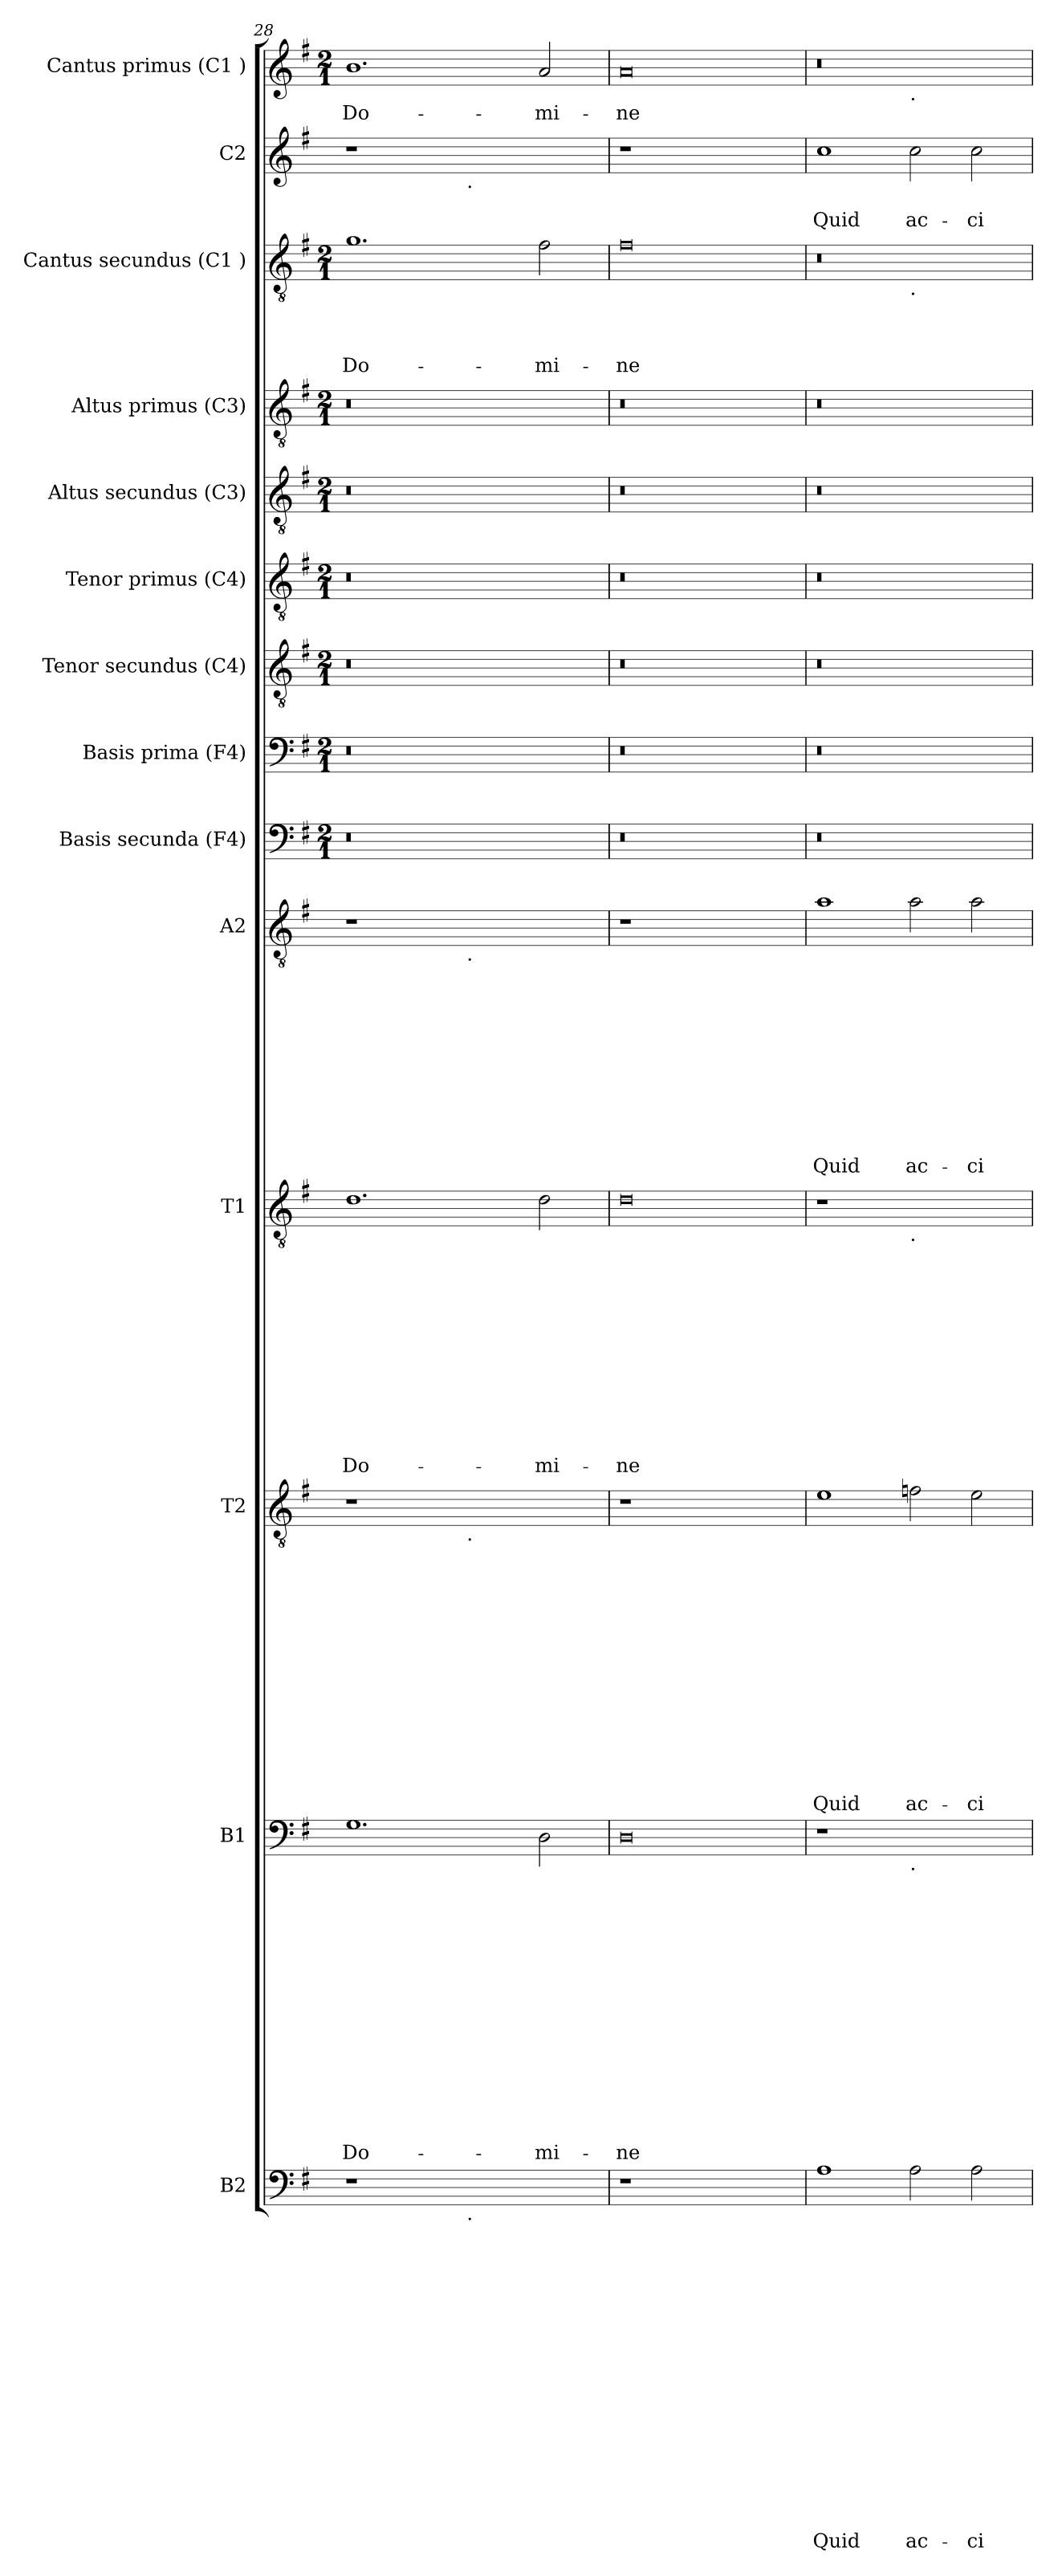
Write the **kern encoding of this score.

**kern	**text	**text	**text	**text	**text	**text	**text	**text	**text	**text	**text	**text	**text	**text	**text	**text	**text	**kern	**text	**text	**text	**text	**text	**text	**text	**text	**text	**text	**text	**text	**text	**text	**text	**kern	**text	**text	**text	**text	**text	**text	**text	**text	**text	**text	**text	**text	**text	**text	**kern	**text	**text	**text	**text	**text	**text	**text	**text	**text	**text	**text	**text	**kern	**text	**text	**text	**text	**text	**text	**text	**text	**text	**text	**text	**kern	**kern	**kern	**kern	**kern	**kern	**kern	**text	**text	**text	**text	**kern	**text	**text	**kern	**text
*part14	*part14	*part14	*part14	*part14	*part14	*part14	*part14	*part14	*part14	*part14	*part14	*part14	*part14	*part14	*part14	*part14	*part14	*part13	*part13	*part13	*part13	*part13	*part13	*part13	*part13	*part13	*part13	*part13	*part13	*part13	*part13	*part13	*part13	*part12	*part12	*part12	*part12	*part12	*part12	*part12	*part12	*part12	*part12	*part12	*part12	*part12	*part12	*part12	*part11	*part11	*part11	*part11	*part11	*part11	*part11	*part11	*part11	*part11	*part11	*part11	*part11	*part10	*part10	*part10	*part10	*part10	*part10	*part10	*part10	*part10	*part10	*part10	*part10	*part9	*part8	*part7	*part6	*part5	*part4	*part3	*part3	*part3	*part3	*part3	*part2	*part2	*part2	*part1	*part1
*staff14	*staff14	*staff14	*staff14	*staff14	*staff14	*staff14	*staff14	*staff14	*staff14	*staff14	*staff14	*staff14	*staff14	*staff14	*staff14	*staff14	*staff14	*staff13	*staff13	*staff13	*staff13	*staff13	*staff13	*staff13	*staff13	*staff13	*staff13	*staff13	*staff13	*staff13	*staff13	*staff13	*staff13	*staff12	*staff12	*staff12	*staff12	*staff12	*staff12	*staff12	*staff12	*staff12	*staff12	*staff12	*staff12	*staff12	*staff12	*staff12	*staff11	*staff11	*staff11	*staff11	*staff11	*staff11	*staff11	*staff11	*staff11	*staff11	*staff11	*staff11	*staff11	*staff10	*staff10	*staff10	*staff10	*staff10	*staff10	*staff10	*staff10	*staff10	*staff10	*staff10	*staff10	*staff9	*staff8	*staff7	*staff6	*staff5	*staff4	*staff3	*staff3	*staff3	*staff3	*staff3	*staff2	*staff2	*staff2	*staff1	*staff1
*I"B2	*	*	*	*	*	*	*	*	*	*	*	*	*	*	*	*	*	*I"B1	*	*	*	*	*	*	*	*	*	*	*	*	*	*	*	*I"T2	*	*	*	*	*	*	*	*	*	*	*	*	*	*	*I"T1	*	*	*	*	*	*	*	*	*	*	*	*	*I"A2	*	*	*	*	*	*	*	*	*	*	*	*I"Basis secunda (F4)	*I"Basis prima (F4)	*I"Tenor secundus (C4)	*I"Tenor primus (C4)	*I"Altus secundus (C3)	*I"Altus primus (C3)	*I"Cantus secundus (C1 )	*	*	*	*	*I"C2	*	*	*I"Cantus primus (C1 )	*
*I'B2	*	*	*	*	*	*	*	*	*	*	*	*	*	*	*	*	*	*I'B1	*	*	*	*	*	*	*	*	*	*	*	*	*	*	*	*I'T2	*	*	*	*	*	*	*	*	*	*	*	*	*	*	*I'T1	*	*	*	*	*	*	*	*	*	*	*	*	*I'A2	*	*	*	*	*	*	*	*	*	*	*	*	*	*	*	*	*	*	*	*	*	*	*I'C2	*	*	*I'C1	*
*clefF4	*	*	*	*	*	*	*	*	*	*	*	*	*	*	*	*	*	*clefF4	*	*	*	*	*	*	*	*	*	*	*	*	*	*	*	*clefGv2	*	*	*	*	*	*	*	*	*	*	*	*	*	*	*clefGv2	*	*	*	*	*	*	*	*	*	*	*	*	*clefGv2	*	*	*	*	*	*	*	*	*	*	*	*clefF4	*clefF4	*clefGv2	*clefGv2	*clefGv2	*clefGv2	*clefGv2	*	*	*	*	*clefG2	*	*	*clefG2	*
*k[f#]	*	*	*	*	*	*	*	*	*	*	*	*	*	*	*	*	*	*k[f#]	*	*	*	*	*	*	*	*	*	*	*	*	*	*	*	*k[f#]	*	*	*	*	*	*	*	*	*	*	*	*	*	*	*k[f#]	*	*	*	*	*	*	*	*	*	*	*	*	*k[f#]	*	*	*	*	*	*	*	*	*	*	*	*k[f#]	*k[f#]	*k[f#]	*k[f#]	*k[f#]	*k[f#]	*k[f#]	*	*	*	*	*k[f#]	*	*	*k[f#]	*
*G:	*	*	*	*	*	*	*	*	*	*	*	*	*	*	*	*	*	*G:	*	*	*	*	*	*	*	*	*	*	*	*	*	*	*	*G:	*	*	*	*	*	*	*	*	*	*	*	*	*	*	*G:	*	*	*	*	*	*	*	*	*	*	*	*	*G:	*	*	*	*	*	*	*	*	*	*	*	*G:	*G:	*G:	*G:	*G:	*G:	*G:	*	*	*	*	*G:	*	*	*G:	*
*	*	*	*	*	*	*	*	*	*	*	*	*	*	*	*	*	*	*	*	*	*	*	*	*	*	*	*	*	*	*	*	*	*	*	*	*	*	*	*	*	*	*	*	*	*	*	*	*	*	*	*	*	*	*	*	*	*	*	*	*	*	*	*	*	*	*	*	*	*	*	*	*	*	*M2/1	*M2/1	*M2/1	*M2/1	*M2/1	*M2/1	*M2/1	*	*	*	*	*	*	*	*M2/1	*
=28	=28	=28	=28	=28	=28	=28	=28	=28	=28	=28	=28	=28	=28	=28	=28	=28	=28	=28	=28	=28	=28	=28	=28	=28	=28	=28	=28	=28	=28	=28	=28	=28	=28	=28	=28	=28	=28	=28	=28	=28	=28	=28	=28	=28	=28	=28	=28	=28	=28	=28	=28	=28	=28	=28	=28	=28	=28	=28	=28	=28	=28	=28	=28	=28	=28	=28	=28	=28	=28	=28	=28	=28	=28	=28	=28	=28	=28	=28	=28	=28	=28	=28	=28	=28	=28	=28	=28	=28	=28
!	!	!	!	!	!	!	!	!	!	!	!	!	!	!	!	!	!	!	!	!	!	!	!	!	!	!	!	!	!	!	!	!	!LO:LY:b	!	!	!	!	!	!	!	!	!	!	!	!	!	!	!	!	!	!	!	!	!	!	!	!	!	!	!	!LO:LY:b	!	!	!	!	!	!	!	!	!	!	!	!	!	!	!	!	!	!	!	!	!	!	!LO:LY:b	!	!	!	!	!LO:LY:b
*^	*	*	*	*	*	*	*	*	*	*	*	*	*	*	*	*	*	*	*	*	*	*	*	*	*	*	*	*	*	*	*	*	*	*^	*	*	*	*	*	*	*	*	*	*	*	*	*	*	*	*	*	*	*	*	*	*	*	*	*	*	*	*^	*	*	*	*	*	*	*	*	*	*	*	*	*	*	*	*	*	*	*	*	*	*	*^	*	*	*	*
1r	2ryy	.	.	.	.	.	.	.	.	.	.	.	.	.	.	.	.	.	1.G	.	.	.	.	.	.	.	.	.	.	.	.	.	.	Do-	1r	2ryy	.	.	.	.	.	.	.	.	.	.	.	.	.	.	1.d	.	.	.	.	.	.	.	.	.	.	.	Do-	1r	2ryy	.	.	.	.	.	.	.	.	.	.	.	0r	0r	0r	0r	0r	0r	1.g	.	.	.	Do-	1r	2ryy	.	.	1.b	Do-
.	4...ryy	.	.	.	.	.	.	.	.	.	.	.	.	.	.	.	.	.	.	.	.	.	.	.	.	.	.	.	.	.	.	.	.	.	.	4...ryy	.	.	.	.	.	.	.	.	.	.	.	.	.	.	.	.	.	.	.	.	.	.	.	.	.	.	.	.	4...ryy	.	.	.	.	.	.	.	.	.	.	.	.	.	.	.	.	.	.	.	.	.	.	.	4...ryy	.	.	.	.
!	!	!	!	!	!	!	!	!	!	!	!	!	!	!	!	!	!	!	!	!	!	!	!	!	!	!	!	!	!	!	!	!	!	!	!	!	!	!	!	!	!	!	!	!	!	!	!	!	!	!	!	!	!	!	!	!	!	!	!	!	!	!	!	!	!	!	!	!	!	!	!	!	!	!	!	!	!	!	!	!	!	!	!	!	!	!	!	!	!LO:TX:b:t=.	!	!	!	!
!	!	!	!	!	!	!	!	!	!	!	!	!	!	!	!	!	!	!	!	!	!	!	!	!	!	!	!	!	!	!	!	!	!	!	!	!	!	!	!	!	!	!	!	!	!	!	!	!	!	!	!	!	!	!	!	!	!	!	!	!	!	!	!	!	!LO:TX:b:t=.	!	!	!	!	!	!	!	!	!	!	!	!	!	!	!	!	!	!	!	!	!	!	!	!	!	!	!	!
!	!	!	!	!	!	!	!	!	!	!	!	!	!	!	!	!	!	!	!	!	!	!	!	!	!	!	!	!	!	!	!	!	!	!	!	!LO:TX:b:t=.	!	!	!	!	!	!	!	!	!	!	!	!	!	!	!	!	!	!	!	!	!	!	!	!	!	!	!	!	!	!	!	!	!	!	!	!	!	!	!	!	!	!	!	!	!	!	!	!	!	!	!	!	!	!	!	!	!
!	!LO:TX:b:t=.	!	!	!	!	!	!	!	!	!	!	!	!	!	!	!	!	!	!	!	!	!	!	!	!	!	!	!	!	!	!	!	!	!	!	!	!	!	!	!	!	!	!	!	!	!	!	!	!	!	!	!	!	!	!	!	!	!	!	!	!	!	!	!	!	!	!	!	!	!	!	!	!	!	!	!	!	!	!	!	!	!	!	!	!	!	!	!	!	!	!	!	!
.	1ryy	.	.	.	.	.	.	.	.	.	.	.	.	.	.	.	.	.	.	.	.	.	.	.	.	.	.	.	.	.	.	.	.	.	.	1ryy	.	.	.	.	.	.	.	.	.	.	.	.	.	.	.	.	.	.	.	.	.	.	.	.	.	.	.	.	1ryy	.	.	.	.	.	.	.	.	.	.	.	.	.	.	.	.	.	.	.	.	.	.	.	1ryy	.	.	.	.
1ryy	.	.	.	.	.	.	.	.	.	.	.	.	.	.	.	.	.	.	.	.	.	.	.	.	.	.	.	.	.	.	.	.	.	.	1ryy	.	.	.	.	.	.	.	.	.	.	.	.	.	.	.	.	.	.	.	.	.	.	.	.	.	.	.	.	1ryy	.	.	.	.	.	.	.	.	.	.	.	.	.	.	.	.	.	.	.	.	.	.	.	1ryy	.	.	.	.	.
!	!	!	!	!	!	!	!	!	!	!	!	!	!	!	!	!	!	!	!	!	!	!	!	!	!	!	!	!	!	!	!	!	!	!LO:LY:b	!	!	!	!	!	!	!	!	!	!	!	!	!	!	!	!	!	!	!	!	!	!	!	!	!	!	!	!	!LO:LY:b	!	!	!	!	!	!	!	!	!	!	!	!	!	!	!	!	!	!	!	!	!	!	!	!LO:LY:b	!	!	!	!	!	!LO:LY:b
.	.	.	.	.	.	.	.	.	.	.	.	.	.	.	.	.	.	.	2D\	.	.	.	.	.	.	.	.	.	.	.	.	.	.	-mi-	.	.	.	.	.	.	.	.	.	.	.	.	.	.	.	.	2d\	.	.	.	.	.	.	.	.	.	.	.	-mi-	.	.	.	.	.	.	.	.	.	.	.	.	.	.	.	.	.	.	.	2f#\	.	.	.	-mi-	.	.	.	.	2a/	-mi-
.	32ryy	.	.	.	.	.	.	.	.	.	.	.	.	.	.	.	.	.	.	.	.	.	.	.	.	.	.	.	.	.	.	.	.	.	.	32ryy	.	.	.	.	.	.	.	.	.	.	.	.	.	.	.	.	.	.	.	.	.	.	.	.	.	.	.	.	32ryy	.	.	.	.	.	.	.	.	.	.	.	.	.	.	.	.	.	.	.	.	.	.	.	32ryy	.	.	.	.
=29	=29	=29	=29	=29	=29	=29	=29	=29	=29	=29	=29	=29	=29	=29	=29	=29	=29	=29	=29	=29	=29	=29	=29	=29	=29	=29	=29	=29	=29	=29	=29	=29	=29	=29	=29	=29	=29	=29	=29	=29	=29	=29	=29	=29	=29	=29	=29	=29	=29	=29	=29	=29	=29	=29	=29	=29	=29	=29	=29	=29	=29	=29	=29	=29	=29	=29	=29	=29	=29	=29	=29	=29	=29	=29	=29	=29	=29	=29	=29	=29	=29	=29	=29	=29	=29	=29	=29	=29	=29	=29	=29	=29	=29
!	!	!	!	!	!	!	!	!	!	!	!	!	!	!	!	!	!	!	!	!	!	!	!	!	!	!	!	!	!	!	!	!	!	!LO:LY:b:rj	!	!	!	!	!	!	!	!	!	!	!	!	!	!	!	!	!	!	!	!	!	!	!	!	!	!	!	!	!LO:LY:b:rj	!	!	!	!	!	!	!	!	!	!	!	!	!	!	!	!	!	!	!	!	!	!	!	!LO:LY:b:rj	!	!	!	!	!	!LO:LY:b:rj
*v	*v	*	*	*	*	*	*	*	*	*	*	*	*	*	*	*	*	*	*	*	*	*	*	*	*	*	*	*	*	*	*	*	*	*	*v	*v	*	*	*	*	*	*	*	*	*	*	*	*	*	*	*	*	*	*	*	*	*	*	*	*	*	*	*	*v	*v	*	*	*	*	*	*	*	*	*	*	*	*	*	*	*	*	*	*	*	*	*	*	*v	*v	*	*	*	*
1r	.	.	.	.	.	.	.	.	.	.	.	.	.	.	.	.	.	0D	.	.	.	.	.	.	.	.	.	.	.	.	.	.	-ne	1r	.	.	.	.	.	.	.	.	.	.	.	.	.	.	0d	.	.	.	.	.	.	.	.	.	.	.	-ne	1r	.	.	.	.	.	.	.	.	.	.	.	0r	0r	0r	0r	0r	0r	0f#	.	.	.	-ne	1r	.	.	0a	-ne
1ryy	.	.	.	.	.	.	.	.	.	.	.	.	.	.	.	.	.	.	.	.	.	.	.	.	.	.	.	.	.	.	.	.	.	1ryy	.	.	.	.	.	.	.	.	.	.	.	.	.	.	.	.	.	.	.	.	.	.	.	.	.	.	.	1ryy	.	.	.	.	.	.	.	.	.	.	.	.	.	.	.	.	.	.	.	.	.	.	1ryy	.	.	.	.
=30	=30	=30	=30	=30	=30	=30	=30	=30	=30	=30	=30	=30	=30	=30	=30	=30	=30	=30	=30	=30	=30	=30	=30	=30	=30	=30	=30	=30	=30	=30	=30	=30	=30	=30	=30	=30	=30	=30	=30	=30	=30	=30	=30	=30	=30	=30	=30	=30	=30	=30	=30	=30	=30	=30	=30	=30	=30	=30	=30	=30	=30	=30	=30	=30	=30	=30	=30	=30	=30	=30	=30	=30	=30	=30	=30	=30	=30	=30	=30	=30	=30	=30	=30	=30	=30	=30	=30	=30	=30
!	!	!	!	!	!	!	!	!	!	!	!	!	!	!	!	!	!LO:LY:b	!	!	!	!	!	!	!	!	!	!	!	!	!	!	!	!	!	!	!	!	!	!	!	!	!	!	!	!	!	!	!LO:LY:b	!	!	!	!	!	!	!	!	!	!	!	!	!	!	!	!	!	!	!	!	!	!	!	!	!LO:LY:b	!	!	!	!	!	!	!	!	!	!	!	!	!	!LO:LY:b	!	!
*	*	*	*	*	*	*	*	*	*	*	*	*	*	*	*	*	*	*	*	*	*	*	*	*	*	*	*	*	*	*	*	*	*	*	*	*	*	*	*	*	*	*	*	*	*	*	*	*	*	*	*	*	*	*	*	*	*	*	*	*	*	*	*	*	*	*	*	*	*	*	*	*	*	*	*	*	*	*	*	*^	*	*	*	*	*	*	*	*^	*
1A	.	.	.	.	.	.	.	.	.	.	.	.	.	.	.	.	Quid	1r	.	.	.	.	.	.	.	.	.	.	.	.	.	.	.	1e	.	.	.	.	.	.	.	.	.	.	.	.	.	Quid	1r	.	.	.	.	.	.	.	.	.	.	.	.	1a	.	.	.	.	.	.	.	.	.	.	Quid	0r	0r	0r	0r	0r	0r	0r	1ryy	.	.	.	.	1cc	.	Quid	0r	1ryy	.
!	!	!	!	!	!	!	!	!	!	!	!	!	!	!	!	!	!	!	!	!	!	!	!	!	!	!	!	!	!	!	!	!	!	!	!	!	!	!	!	!	!	!	!	!	!	!	!	!	!	!	!	!	!	!	!	!	!	!	!	!	!	!	!	!	!	!	!	!	!	!	!	!	!	!	!	!	!	!	!	!	!	!	!	!	!	!	!	!	!	!LO:TX:b:t=.	!
!	!	!	!	!	!	!	!	!	!	!	!	!	!	!	!	!	!	!	!	!	!	!	!	!	!	!	!	!	!	!	!	!	!	!	!	!	!	!	!	!	!	!	!	!	!	!	!	!	!	!	!	!	!	!	!	!	!	!	!	!	!	!	!	!	!	!	!	!	!	!	!	!	!	!	!	!	!	!	!	!	!LO:TX:b:t=.	!	!	!	!	!	!	!	!	!	!
!	!	!	!	!	!	!	!	!	!	!	!	!	!	!	!	!	!	!	!	!	!	!	!	!	!	!	!	!	!	!	!	!	!	!	!	!	!	!	!	!	!	!	!	!	!	!	!	!	!LO:TX:b:t=.	!	!	!	!	!	!	!	!	!	!	!	!	!	!	!	!	!	!	!	!	!	!	!	!	!	!	!	!	!	!	!	!	!	!	!	!	!	!	!	!	!	!
!	!	!	!	!	!	!	!	!	!	!	!	!	!	!	!	!	!	!LO:TX:b:t=.	!	!	!	!	!	!	!	!	!	!	!	!	!	!	!	!	!	!	!	!	!	!	!	!	!	!	!	!	!	!	!	!	!	!	!	!	!	!	!	!	!	!	!	!	!	!	!	!	!	!	!	!	!	!	!	!	!	!	!	!	!	!	!	!	!	!	!	!	!	!	!	!	!
!	!	!	!	!	!	!	!	!	!	!	!	!	!	!	!	!	!LO:LY:b	!	!	!	!	!	!	!	!	!	!	!	!	!	!	!	!	!	!	!	!	!	!	!	!	!	!	!	!	!	!	!LO:LY:b	!	!	!	!	!	!	!	!	!	!	!	!	!	!	!	!	!	!	!	!	!	!	!	!	!LO:LY:b	!	!	!	!	!	!	!	!	!	!	!	!	!	!	!LO:LY:b	!	!	!
2A\	.	.	.	.	.	.	.	.	.	.	.	.	.	.	.	.	ac-	1ryy	.	.	.	.	.	.	.	.	.	.	.	.	.	.	.	2fn\	.	.	.	.	.	.	.	.	.	.	.	.	.	ac-	1ryy	.	.	.	.	.	.	.	.	.	.	.	.	2a\	.	.	.	.	.	.	.	.	.	.	ac-	.	.	.	.	.	.	.	1ryy	.	.	.	.	2cc\	.	ac-	.	1ryy	.
!	!	!	!	!	!	!	!	!	!	!	!	!	!	!	!	!	!LO:LY:b	!	!	!	!	!	!	!	!	!	!	!	!	!	!	!	!	!	!	!	!	!	!	!	!	!	!	!	!	!	!	!LO:LY:b	!	!	!	!	!	!	!	!	!	!	!	!	!	!	!	!	!	!	!	!	!	!	!	!	!LO:LY:b	!	!	!	!	!	!	!	!	!	!	!	!	!	!	!LO:LY:b	!	!	!
2A\	.	.	.	.	.	.	.	.	.	.	.	.	.	.	.	.	-ci-	.	.	.	.	.	.	.	.	.	.	.	.	.	.	.	.	2e\	.	.	.	.	.	.	.	.	.	.	.	.	.	-ci-	.	.	.	.	.	.	.	.	.	.	.	.	.	2a\	.	.	.	.	.	.	.	.	.	.	-ci-	.	.	.	.	.	.	.	.	.	.	.	.	2cc\	.	-ci-	.	.	.
*	*	*	*	*	*	*	*	*	*	*	*	*	*	*	*	*	*	*	*	*	*	*	*	*	*	*	*	*	*	*	*	*	*	*	*	*	*	*	*	*	*	*	*	*	*	*	*	*	*	*	*	*	*	*	*	*	*	*	*	*	*	*	*	*	*	*	*	*	*	*	*	*	*	*	*	*	*	*	*	*v	*v	*	*	*	*	*	*	*	*v	*v	*
=	=	=	=	=	=	=	=	=	=	=	=	=	=	=	=	=	=	=	=	=	=	=	=	=	=	=	=	=	=	=	=	=	=	=	=	=	=	=	=	=	=	=	=	=	=	=	=	=	=	=	=	=	=	=	=	=	=	=	=	=	=	=	=	=	=	=	=	=	=	=	=	=	=	=	=	=	=	=	=	=	=	=	=	=	=	=	=	=	=
*-	*-	*-	*-	*-	*-	*-	*-	*-	*-	*-	*-	*-	*-	*-	*-	*-	*-	*-	*-	*-	*-	*-	*-	*-	*-	*-	*-	*-	*-	*-	*-	*-	*-	*-	*-	*-	*-	*-	*-	*-	*-	*-	*-	*-	*-	*-	*-	*-	*-	*-	*-	*-	*-	*-	*-	*-	*-	*-	*-	*-	*-	*-	*-	*-	*-	*-	*-	*-	*-	*-	*-	*-	*-	*-	*-	*-	*-	*-	*-	*-	*-	*-	*-	*-	*-	*-	*-	*-	*-
